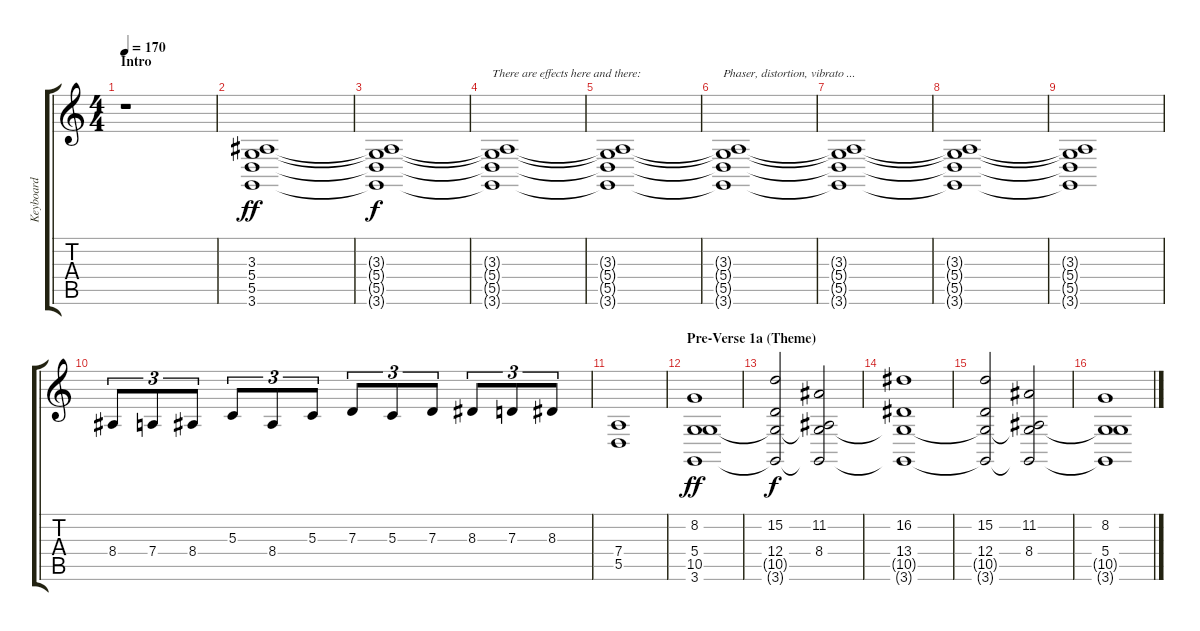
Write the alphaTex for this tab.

\track ("Keyboard" "Keyboard") {instrument drawbarorgan}
\staff {score tabs}
\tuning (E4 B3 G3 D3 A2 E2) {hide}
\ts (4 4)
\section ("" "Intro")
\tempo 170
\clef g2
\ks c
r.1{dy ff instrument drawbarorgan} |
(3.3 5.4 5.5 3.6).1{volume 11} |
(3.3{t} 5.4{t} 5.5{t} 3.6{t}).1{dy f} |
(3.3{t} 5.4{t} 5.5{t} 3.6{t}).1{txt "There are effects here and there:" volume 7} |
(3.3{t} 5.4{t} 5.5{t} 3.6{t}).1 |
(3.3{t} 5.4{t} 5.5{t} 3.6{t}).1{txt "Phaser, distortion, vibrato ..."} |
(3.3{t} 5.4{t} 5.5{t} 3.6{t}).1{volume 10} |
(3.3{t} 5.4{t} 5.5{t} 3.6{t}).1 |
(3.3{t} 5.4{t} 5.5{t} 3.6{t}).1{volume 12} |
8.4.8{tu (3 2) volume 14} 7.4.8{tu (3 2)} 8.4.8{tu (3 2)} 5.3.8{tu (3 2)} 8.4.8{tu (3 2)} 5.3.8{tu (3 2)} 7.3.8{tu (3 2)} 5.3.8{tu (3 2)} 7.3.8{tu (3 2)} 8.3.8{tu (3 2)} 7.3.8{tu (3 2)} 8.3.8{tu (3 2)} |
(7.4 5.5).1 |
\section ("" "Pre-Verse 1a (Theme)")
(8.2 5.4 10.5 3.6).1{dy ff} |
(15.2 12.4 10.5{t} 3.6{t}).2{dy f} (11.2 8.4 10.5{t} 3.6{t}).2 |
(16.2 13.4 10.5{t} 3.6{t}).1 |
(15.2 12.4 10.5{t} 3.6{t}).2 (11.2 8.4 10.5{t} 3.6{t}).2 |
(8.2 5.4 10.5{t} 3.6{t}).1
